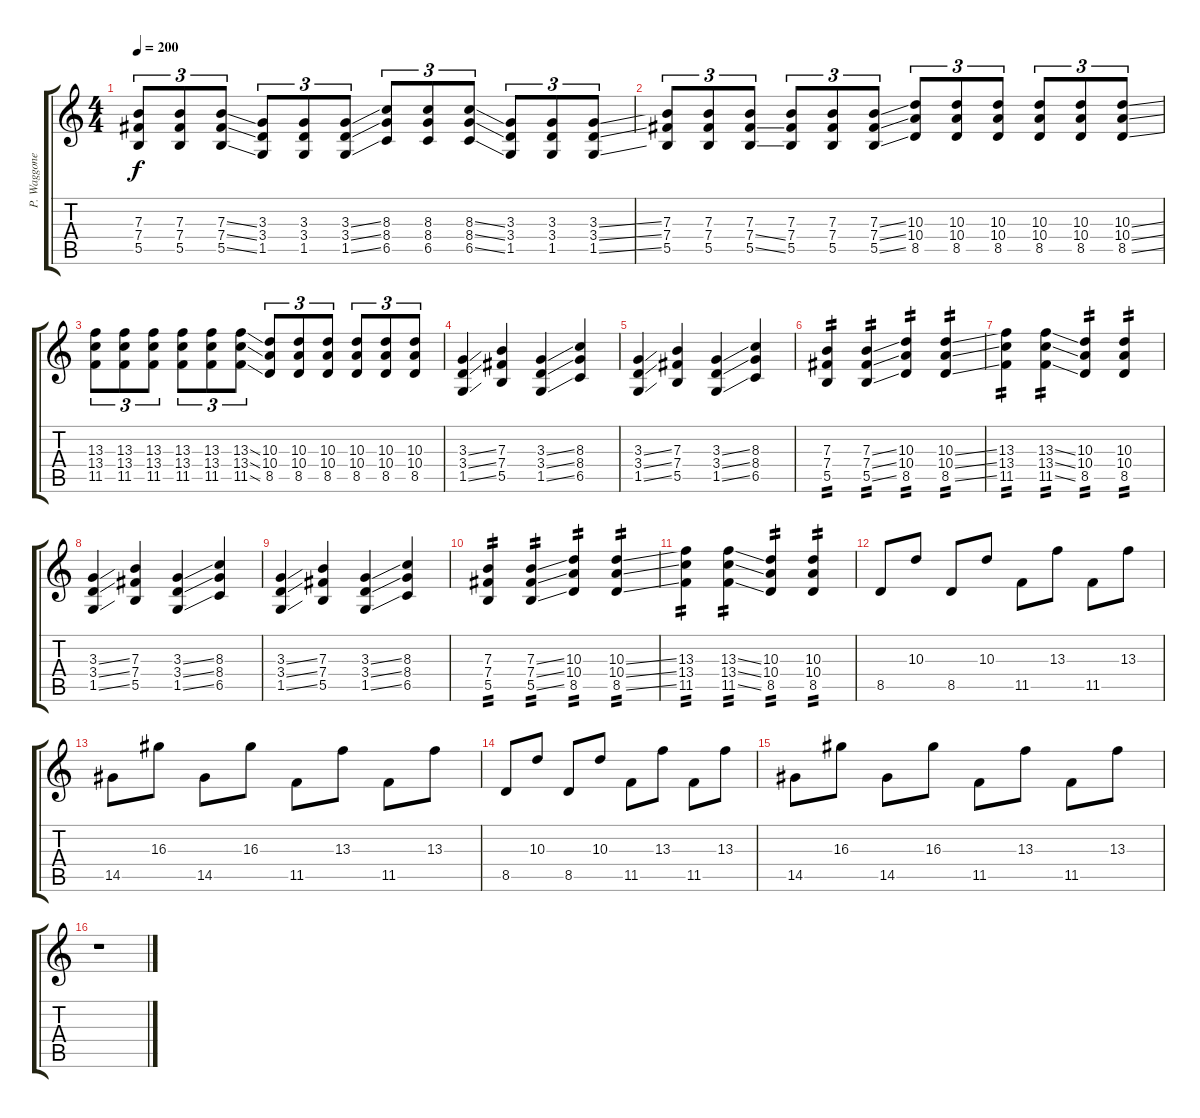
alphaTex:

\track ("P. Waggoner Gtr." "P. Waggone") {instrument distortionguitar}
\staff {score tabs}
\tuning (Db4 Ab3 E3 B2 Gb2 Db2) {hide}
\ts (4 4)
\tempo 200
\clef g2
\ks c
(7.3 7.4 5.5).8{tu (3 2) dy f} (7.3 7.4 5.5).8{tu (3 2)} (7.3{ss} 7.4{ss} 5.5{ss}).8{tu (3 2)} (3.3 3.4 1.5).8{tu (3 2)} (3.3 3.4 1.5).8{tu (3 2)} (3.3{ss} 3.4{ss} 1.5{ss}).8{tu (3 2)} (8.3 8.4 6.5).8{tu (3 2)} (8.3 8.4 6.5).8{tu (3 2)} (8.3{ss} 8.4{ss} 6.5{ss}).8{tu (3 2)} (3.3 3.4 1.5).8{tu (3 2)} (3.3 3.4 1.5).8{tu (3 2)} (3.3{ss} 3.4{ss} 1.5{ss}).8{tu (3 2)} |
(7.3 7.4 5.5).8{tu (3 2)} (7.3 7.4 5.5).8{tu (3 2)} (7.3 7.4{ss} 5.5{ss}).8{tu (3 2)} (7.3 7.4 5.5).8{tu (3 2)} (7.3 7.4 5.5).8{tu (3 2)} (7.3{ss} 7.4{ss} 5.5{ss}).8{tu (3 2)} (10.3 10.4 8.5).8{tu (3 2)} (10.3 10.4 8.5).8{tu (3 2)} (10.3 10.4 8.5).8{tu (3 2)} (10.3 10.4 8.5).8{tu (3 2)} (10.3 10.4 8.5).8{tu (3 2)} (10.3{ss} 10.4{ss} 8.5{ss}).8{tu (3 2)} |
(13.3 13.4 11.5).8{tu (3 2)} (13.3 13.4 11.5).8{tu (3 2)} (13.3 13.4 11.5).8{tu (3 2)} (13.3 13.4 11.5).8{tu (3 2)} (13.3 13.4 11.5).8{tu (3 2)} (13.3{ss} 13.4{ss} 11.5{ss}).8{tu (3 2)} (10.3 10.4 8.5).8{tu (3 2)} (10.3 10.4 8.5).8{tu (3 2)} (10.3 10.4 8.5).8{tu (3 2)} (10.3 10.4 8.5).8{tu (3 2)} (10.3 10.4 8.5).8{tu (3 2)} (10.3 10.4 8.5).8{tu (3 2)} |
(3.3{ss} 3.4{ss} 1.5{ss}).4 (7.3 7.4 5.5).4 (3.3{ss} 3.4{ss} 1.5{ss}).4 (8.3 8.4 6.5).4 |
(3.3{ss} 3.4{ss} 1.5{ss}).4 (7.3 7.4 5.5).4 (3.3{ss} 3.4{ss} 1.5{ss}).4 (8.3 8.4 6.5).4 |
(7.3 7.4 5.5).4{tp 2} (7.3{ss} 7.4{ss} 5.5{ss}).4{tp 2} (10.3 10.4 8.5).4{tp 2} (10.3{ss} 10.4{ss} 8.5{ss}).4{tp 2} |
(13.3 13.4 11.5).4{tp 2} (13.3{ss} 13.4{ss} 11.5{ss}).4{tp 2} (10.3 10.4 8.5).4{tp 2} (10.3 10.4 8.5).4{tp 2} |
(3.3{ss} 3.4{ss} 1.5{ss}).4 (7.3 7.4 5.5).4 (3.3{ss} 3.4{ss} 1.5{ss}).4 (8.3 8.4 6.5).4 |
(3.3{ss} 3.4{ss} 1.5{ss}).4 (7.3 7.4 5.5).4 (3.3{ss} 3.4{ss} 1.5{ss}).4 (8.3 8.4 6.5).4 |
(7.3 7.4 5.5).4{tp 2} (7.3{ss} 7.4{ss} 5.5{ss}).4{tp 2} (10.3 10.4 8.5).4{tp 2} (10.3{ss} 10.4{ss} 8.5{ss}).4{tp 2} |
(13.3 13.4 11.5).4{tp 2} (13.3{ss} 13.4{ss} 11.5{ss}).4{tp 2} (10.3 10.4 8.5).4{tp 2} (10.3 10.4 8.5).4{tp 2} |
8.5.8 10.3.8 8.5.8 10.3.8 11.5.8 13.3.8 11.5.8 13.3.8 |
14.5.8 16.3.8 14.5.8 16.3.8 11.5.8 13.3.8 11.5.8 13.3.8 |
8.5.8 10.3.8 8.5.8 10.3.8 11.5.8 13.3.8 11.5.8 13.3.8 |
14.5.8 16.3.8 14.5.8 16.3.8 11.5.8 13.3.8 11.5.8 13.3.8 |
r.1
